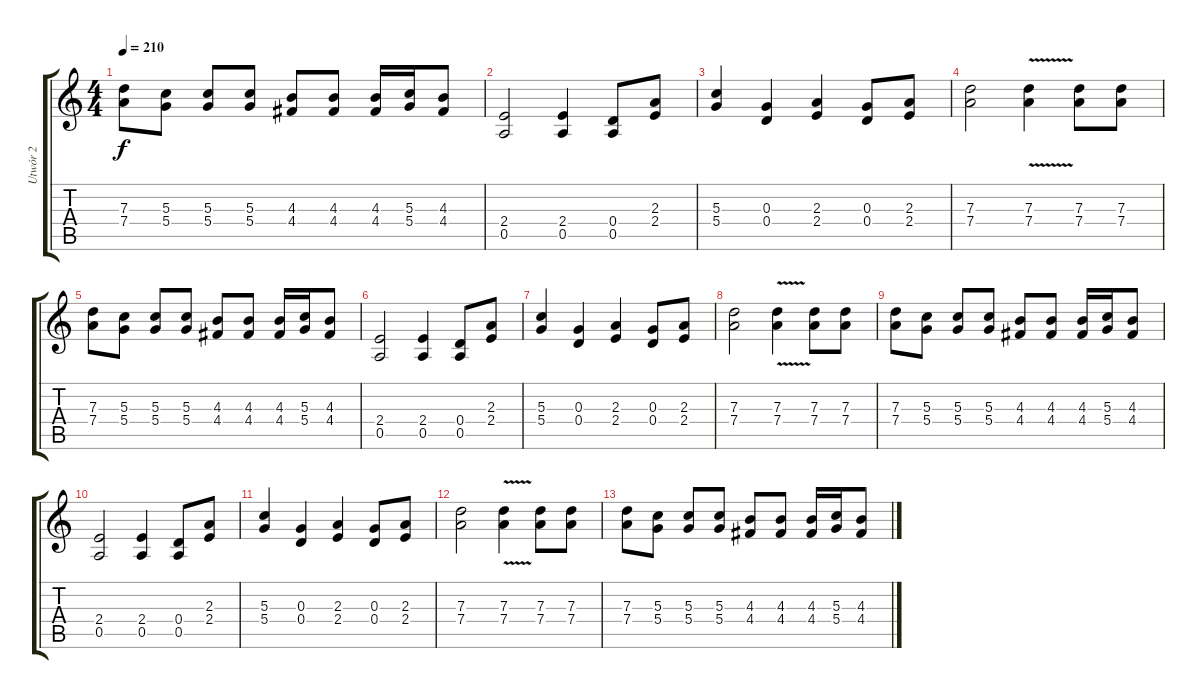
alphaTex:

\track ("Utwór 2" "Utwór 2") {instrument distortionguitar}
\staff {score tabs}
\tuning (E4 B3 G3 D3 A2 E2) {hide}
\ts (4 4)
\tempo 210
\clef g2
\ks c
(7.3 7.4).8{dy f} (5.3 5.4).8 (5.3 5.4).8 (5.3 5.4).8 (4.3 4.4).8 (4.3 4.4).8 (4.3 4.4).16 (5.3 5.4).16 (4.3 4.4).8 |
(2.4 0.5).2 (2.4 0.5).4 (0.4 0.5).8 (2.3 2.4).8 |
(5.3 5.4).4 (0.3 0.4).4 (2.3 2.4).4 (0.3 0.4).8 (2.3 2.4).8 |
(7.3 7.4).2 (7.3{v} 7.4{v}).4 (7.3 7.4).8 (7.3 7.4).8 |
(7.3 7.4).8 (5.3 5.4).8 (5.3 5.4).8 (5.3 5.4).8 (4.3 4.4).8 (4.3 4.4).8 (4.3 4.4).16 (5.3 5.4).16 (4.3 4.4).8 |
(2.4 0.5).2 (2.4 0.5).4 (0.4 0.5).8 (2.3 2.4).8 |
(5.3 5.4).4 (0.3 0.4).4 (2.3 2.4).4 (0.3 0.4).8 (2.3 2.4).8 |
(7.3 7.4).2 (7.3{v} 7.4{v}).4 (7.3 7.4).8 (7.3 7.4).8 |
(7.3 7.4).8 (5.3 5.4).8 (5.3 5.4).8 (5.3 5.4).8 (4.3 4.4).8 (4.3 4.4).8 (4.3 4.4).16 (5.3 5.4).16 (4.3 4.4).8 |
(2.4 0.5).2 (2.4 0.5).4 (0.4 0.5).8 (2.3 2.4).8 |
(5.3 5.4).4 (0.3 0.4).4 (2.3 2.4).4 (0.3 0.4).8 (2.3 2.4).8 |
(7.3 7.4).2 (7.3{v} 7.4{v}).4 (7.3 7.4).8 (7.3 7.4).8 |
(7.3 7.4).8 (5.3 5.4).8 (5.3 5.4).8 (5.3 5.4).8 (4.3 4.4).8 (4.3 4.4).8 (4.3 4.4).16 (5.3 5.4).16 (4.3 4.4).8
